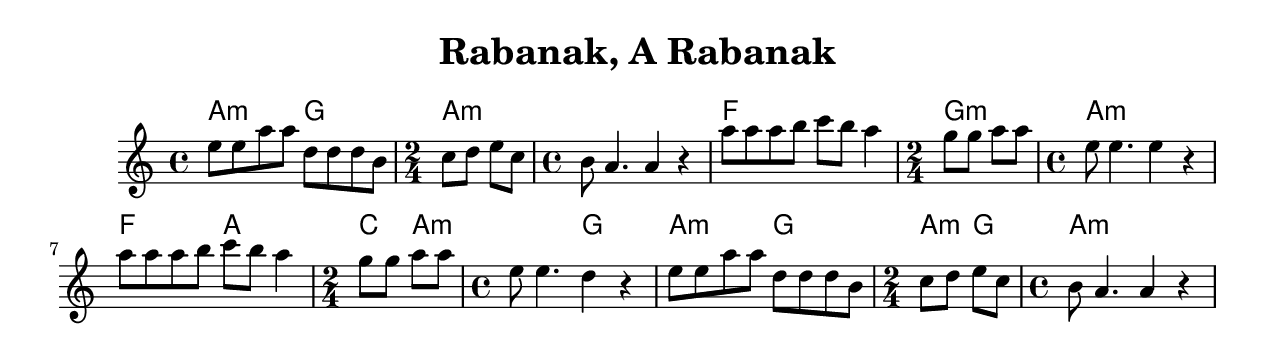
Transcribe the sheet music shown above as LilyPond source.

\version "2.18.0"
\include "english.ly"
\paper{
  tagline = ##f
  print-all-headers = ##t
  #(set-paper-size "letter")
}
date = #(strftime "%d-%m-%Y" (localtime (current-time)))

%\markup{ \italic{ " Updated " \date  }  }

%\markup{ Got something to say? }

global = {
  \clef treble
  \key a \minor
  \time 4/4
  \set Score.markFormatter = #format-mark-box-alphabet
}

%#################################### Melody ########################
melody = \relative c'' {
  \global
  %\partial 16*3 a16 d f   %lead in notes
  e8 e  a a d, d d b
  \time 2/4
  c8 d e c
  \time 4/4
  b8 a4. a4 r
  a'8 a a b c b a4|
  \time 2/4
  g8 g a a|
  \time 4/4
  e8 e4. e4 r|
  a8 a a b c b a4|
  \time 2/4
  g8 g a a|

  \time 4/4
  e8 e4. d4 r
  e8 e  a a d, d d b
  \time 2/4
  c8 d e c
  \time 4/4
  b8 a4. a4 r|
}

%################################# Lyrics #####################
%\addlyrics{  }
%################################# Chords #######################
harmonies = \chordmode {
  a2:m g2
  a2:m
  a1:m
  f:1
  g2:m
  a1:m
  f2 a2
  c4 a4:m
  a2:m g2
  a2:m g2
  a4:m g4
  a1:m
}

\score {
  <<
    \new ChordNames {
      \set chordChanges = ##t
      \harmonies
    }
    \new Staff
    \melody
  >>
  \header{
    title= "Rabanak, A Rabanak"
    subtitle=""
    composer= ""
    instrument =""
    arranger= ""
  }
  \layout{indent = 1.0\cm}
  \midi {
    \tempo 4 = 120

    % \midi { }
  }
}
%\include "Goldenstein_Khosidl.ly"
